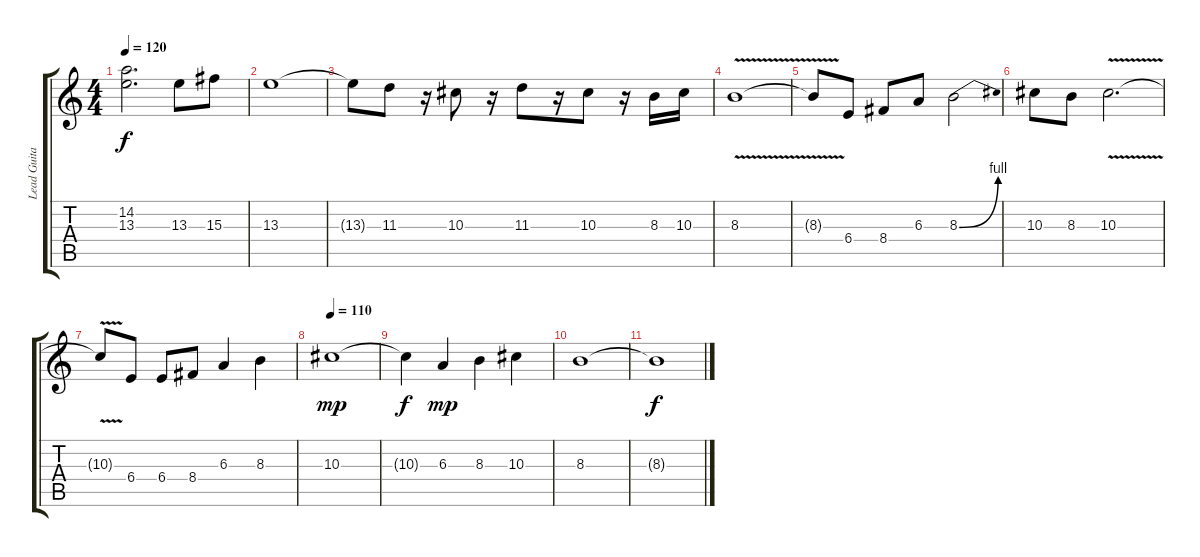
\track ("Lead Guitar 2" "Lead Guita") {instrument overdrivenguitar}
\staff {score tabs}
\tuning (C4 G3 Eb3 Bb2 F2 C2) {hide}
\ts (4 4)
\tempo 120
\clef g2
\ks c
(14.2{t} 13.3{t}).2{d dy f} 13.3.8 15.3.8 |
13.3.1 |
13.3{t}.8 11.3.8 r.16 10.3.8 r.16 11.3.8 r.16 10.3.8 r.16 8.3.16 10.3.16 |
8.3{v}.1 |
8.3{t}.8 6.4.8 8.4.8 6.3.8 8.3{be (bend 0 0 60 4)}.2 |
10.3.8 8.3.8 10.3{v}.2{d} |
10.3{t}.8 6.4.8 6.4.8 8.4.8 6.3.4 8.3.4 |
\tempo 110
10.3.1{dy mp} |
10.3{t}.4{dy f} 6.3.4{dy mp} 8.3.4 10.3.4 |
8.3.1{volume 4} |
8.3{t}.1{dy f}
